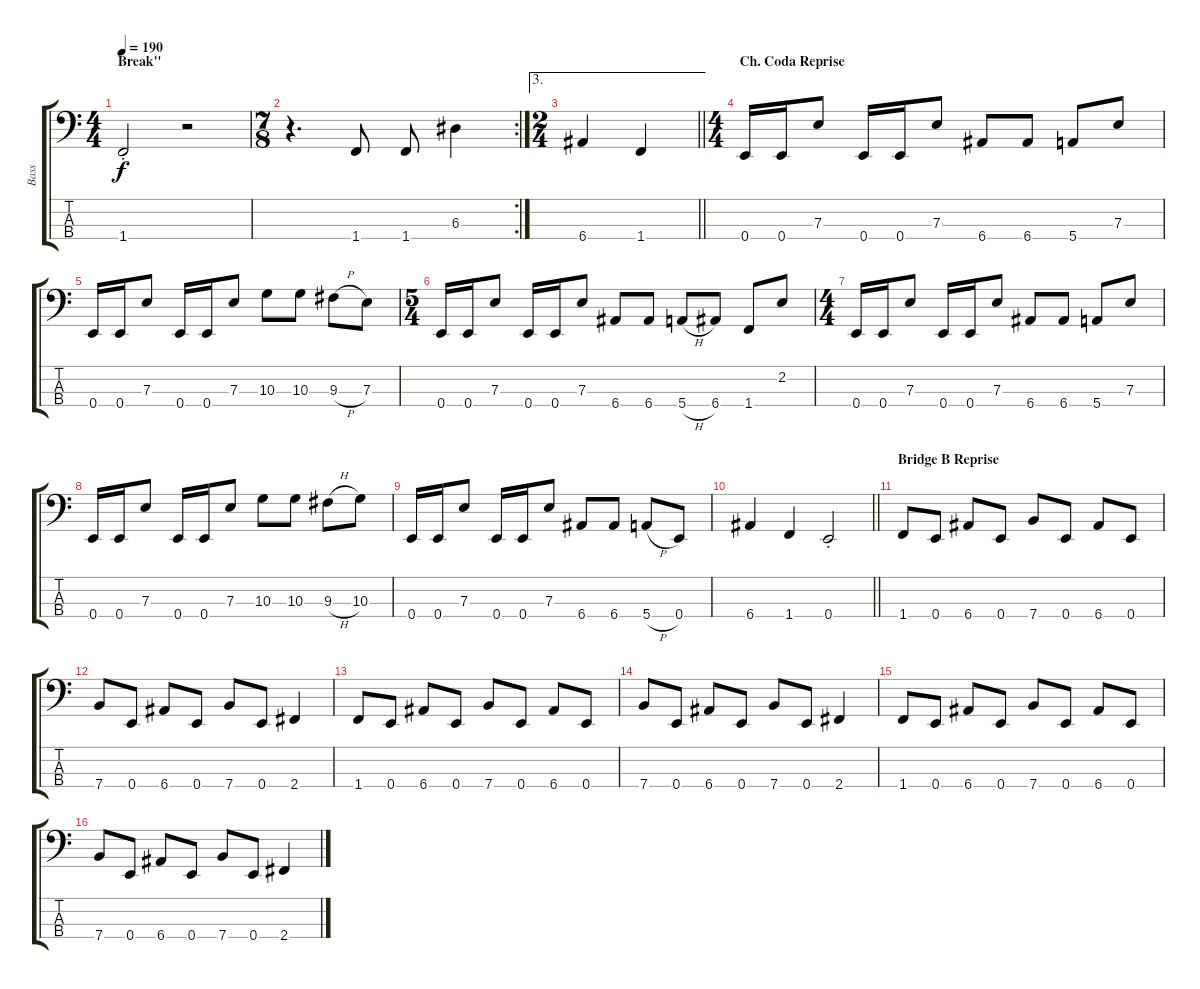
\track ("Bass" "Bass") {instrument electricbassfinger}
\staff {score tabs}
\tuning (G2 D2 A1 E1) {hide}
\ts (4 4)
\section ("" "Break''")
\tempo 190
\clef f4
\ks c
1.4{st}.2{dy f} r.2 |
\rc 2
\ts (7 8)
r.4{d} 1.4.8 1.4.8 6.3.4 |
\ae 3
\ts (2 4)
\barLineRight lightlight
6.4.4 1.4.4 |
\ts (4 4)
\section ("" "Ch. Coda Reprise")
0.4.16 0.4.16 7.3.8 0.4.16 0.4.16 7.3.8 6.4.8 6.4.8 5.4.8 7.3.8 |
0.4.16 0.4.16 7.3.8 0.4.16 0.4.16 7.3.8 10.3.8 10.3.8 9.3{h}.8 7.3.8 |
\ts (5 4)
0.4.16 0.4.16 7.3.8 0.4.16 0.4.16 7.3.8 6.4.8 6.4.8 5.4{h}.8 6.4.8 1.4.8 2.2.8 |
\ts (4 4)
0.4.16 0.4.16 7.3.8 0.4.16 0.4.16 7.3.8 6.4.8 6.4.8 5.4.8 7.3.8 |
0.4.16 0.4.16 7.3.8 0.4.16 0.4.16 7.3.8 10.3.8 10.3.8 9.3{h}.8 10.3.8 |
0.4.16 0.4.16 7.3.8 0.4.16 0.4.16 7.3.8 6.4.8 6.4.8 5.4{h}.8 0.4.8 |
\barLineRight lightlight
6.4.4 1.4.4 0.4{st}.2 |
\section ("" "Bridge B Reprise")
1.4.8 0.4.8 6.4.8 0.4.8 7.4.8 0.4.8 6.4.8 0.4.8 |
7.4.8 0.4.8 6.4.8 0.4.8 7.4.8 0.4.8 2.4.4 |
1.4.8 0.4.8 6.4.8 0.4.8 7.4.8 0.4.8 6.4.8 0.4.8 |
7.4.8 0.4.8 6.4.8 0.4.8 7.4.8 0.4.8 2.4.4 |
1.4.8 0.4.8 6.4.8 0.4.8 7.4.8 0.4.8 6.4.8 0.4.8 |
7.4.8 0.4.8 6.4.8 0.4.8 7.4.8 0.4.8 2.4.4
